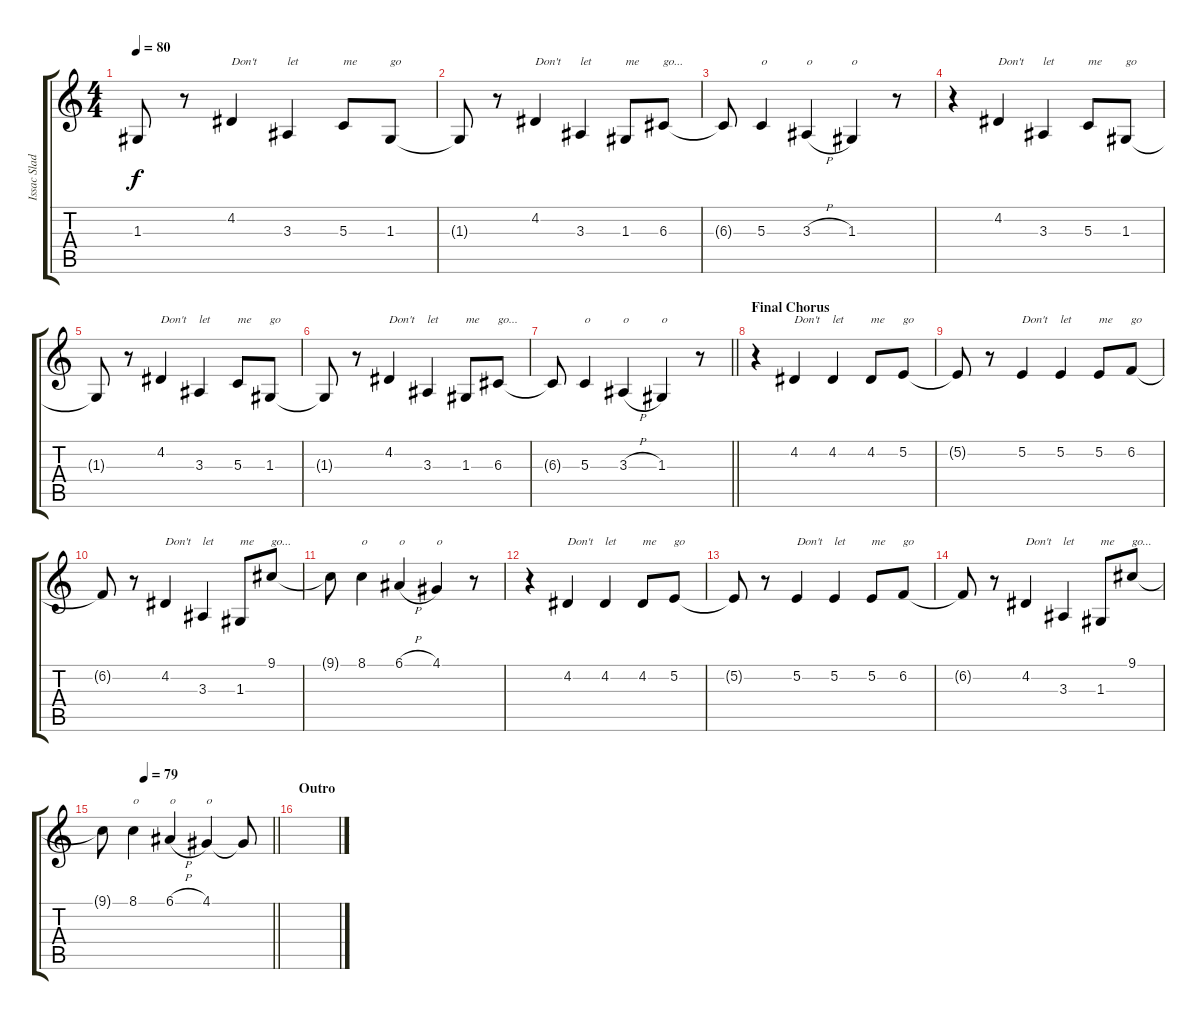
\track ("Issac Slade" "Issac Slad") {instrument clarinet}
\staff {score tabs}
\tuning (E4 B3 G3 D3 A2 E2) {hide}
\ts (4 4)
\tempo 80
\clef g2
\ks c
1.3{t}.8{dy f} r.8 4.2.4{txt "Don't"} 3.3.4{txt "let"} 5.3.8{txt "me"} 1.3.8{txt "go"} |
1.3{t}.8 r.8 4.2.4{txt "Don't"} 3.3.4{txt "let"} 1.3.8{txt "me"} 6.3.8{txt "go..."} |
6.3{t}.8 5.3.4{txt "o"} 3.3{h}.4{txt "o"} 1.3.4{txt "o"} r.8 |
r.4 4.2.4{txt "Don't"} 3.3.4{txt "let"} 5.3.8{txt "me"} 1.3.8{txt "go"} |
1.3{t}.8 r.8 4.2.4{txt "Don't"} 3.3.4{txt "let"} 5.3.8{txt "me"} 1.3.8{txt "go"} |
1.3{t}.8 r.8 4.2.4{txt "Don't"} 3.3.4{txt "let"} 1.3.8{txt "me"} 6.3.8{txt "go..."} |
\barLineRight lightlight
6.3{t}.8 5.3.4{txt "o"} 3.3{h}.4{txt "o"} 1.3.4{txt "o"} r.8 |
\section ("" "Final Chorus")
r.4 4.2.4{txt "Don't"} 4.2.4{txt "let"} 4.2.8{txt "me"} 5.2.8{txt "go"} |
5.2{t}.8 r.8 5.2.4{txt "Don't"} 5.2.4{txt "let"} 5.2.8{txt "me"} 6.2.8{txt "go"} |
6.2{t}.8 r.8 4.2.4{txt "Don't"} 3.3.4{txt "let"} 1.3.8{txt "me"} 9.1.8{txt "go..."} |
9.1{t}.8 8.1.4{txt "o"} 6.1{h}.4{txt "o"} 4.1.4{txt "o"} r.8 |
r.4 4.2.4{txt "Don't"} 4.2.4{txt "let"} 4.2.8{txt "me"} 5.2.8{txt "go"} |
5.2{t}.8 r.8 5.2.4{txt "Don't"} 5.2.4{txt "let"} 5.2.8{txt "me"} 6.2.8{txt "go"} |
6.2{t}.8 r.8 4.2.4{txt "Don't"} 3.3.4{txt "let"} 1.3.8{txt "me"} 9.1.8{txt "go..."} |
\tempo (79 0.25)
\barLineRight lightlight
9.1{t}.8 8.1.4{txt "o"} 6.1{h}.4{txt "o"} 4.1.4{txt "o"} 4.1{t}.8 |
\section ("" "Outro")
